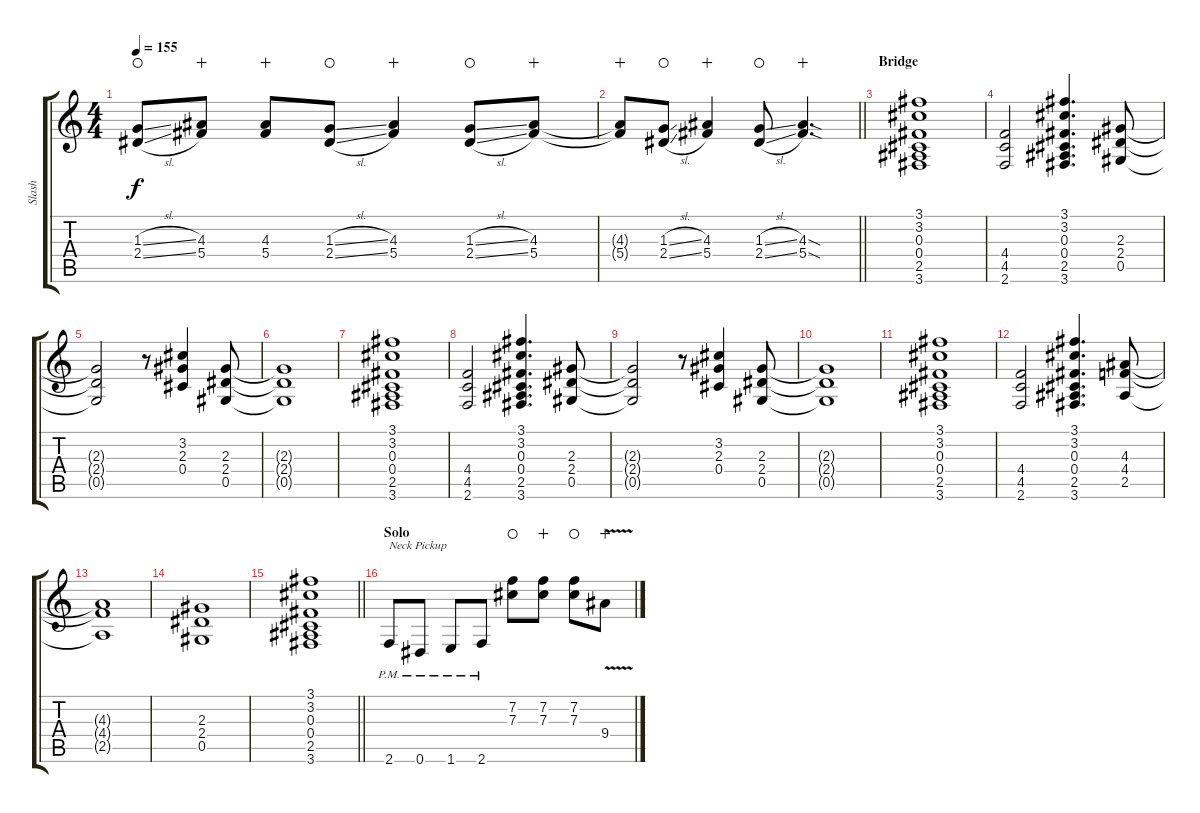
\track ("Slash" "Slash") {instrument overdrivenguitar}
\staff {score tabs}
\tuning (Eb4 Bb3 Gb3 Db3 Ab2 Eb2) {hide}
\ts (4 4)
\tempo 155
\clef g2
\ks c
(1.3{sl} 2.4{sl}).8{dy f waho} (4.3 5.4).8{wahc} (4.3 5.4).8{wahc} (1.3{sl} 2.4{sl}).8{waho} (4.3 5.4).4{wahc} (1.3{sl} 2.4{sl}).8{waho} (4.3 5.4).8{wahc} |
\barLineRight lightlight
(4.3{t} 5.4{t}).8{wahc} (1.3{sl} 2.4{sl}).8{waho} (4.3 5.4).4{wahc} (1.3{sl} 2.4{sl}).8{waho} (4.3{sod} 5.4{sod}).4{d wahc} |
\section ("" "Bridge")
(3.1 3.2 0.3 0.4 2.5 3.6).1 |
(4.4 4.5 2.6).2 (3.1 3.2 0.3 0.4 2.5 3.6).4{d} (2.3 2.4 0.5).8 |
(2.3{t} 2.4{t} 0.5{t}).2 r.8 (3.2 2.3 0.4).4 (2.3 2.4 0.5).8 |
(2.3{t} 2.4{t} 0.5{t}).1 |
(3.1 3.2 0.3 0.4 2.5 3.6).1 |
(4.4 4.5 2.6).2 (3.1 3.2 0.3 0.4 2.5 3.6).4{d} (2.3 2.4 0.5).8 |
(2.3{t} 2.4{t} 0.5{t}).2 r.8 (3.2 2.3 0.4).4 (2.3 2.4 0.5).8 |
(2.3{t} 2.4{t} 0.5{t}).1 |
(3.1 3.2 0.3 0.4 2.5 3.6).1 |
(4.4 4.5 2.6).2 (3.1 3.2 0.3 0.4 2.5 3.6).4{d} (4.3 4.4 2.5).8 |
(4.3{t} 4.4{t} 2.5{t}).1 |
(2.3 2.4 0.5).1 |
\barLineRight lightlight
(3.1 3.2 0.3 0.4 2.5 3.6).1 |
\section ("" "Solo")
2.6{pm}.8{txt "Neck Pickup" volume 16 balance 8} 0.6{pm}.8 1.6{pm}.8 2.6{pm}.8 (7.2 7.3).8{waho} (7.2 7.3).8{wahc} (7.2 7.3).8{waho} 9.4{v}.8{wahc}
